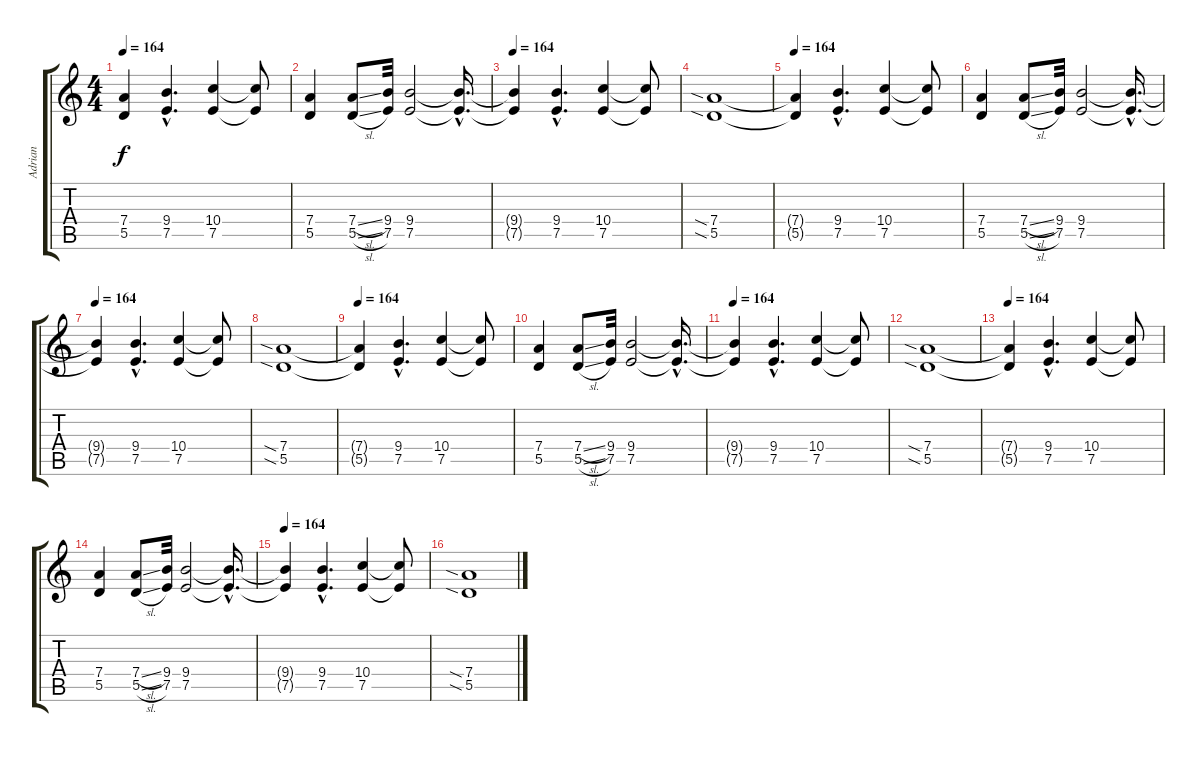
\track ("Adrian" "Adrian") {instrument distortionguitar}
\staff {score tabs}
\tuning (E4 B3 G3 D3 A2 E2) {hide}
\ts (4 4)
\tempo 164
\clef g2
\ks c
(7.4{t} 5.5{t}).4{dy f} (9.4{hac} 7.5{hac}).4{d} (10.4 7.5).4 (10.4{t} 7.5{t}).8 |
(7.4 5.5).4 (7.4{sl} 5.5{sl}).8 (9.4 7.5).32 (9.4 7.5).2 (9.4{hac t} 7.5{hac t}).16{d} |
\tempo 164
(9.4{t} 7.5{t}).4 (9.4{hac} 7.5{hac}).4{d} (10.4 7.5).4 (10.4{t} 7.5{t}).8 |
(7.4{sia} 5.5{sia}).1 |
\tempo 164
(7.4{t} 5.5{t}).4 (9.4{hac} 7.5{hac}).4{d} (10.4 7.5).4 (10.4{t} 7.5{t}).8 |
(7.4 5.5).4 (7.4{sl} 5.5{sl}).8 (9.4 7.5).32 (9.4 7.5).2 (9.4{hac t} 7.5{hac t}).16{d} |
\tempo 164
(9.4{t} 7.5{t}).4 (9.4{hac} 7.5{hac}).4{d} (10.4 7.5).4 (10.4{t} 7.5{t}).8 |
(7.4{sia} 5.5{sia}).1 |
\tempo 164
(7.4{t} 5.5{t}).4 (9.4{hac} 7.5{hac}).4{d} (10.4 7.5).4 (10.4{t} 7.5{t}).8 |
(7.4 5.5).4 (7.4{sl} 5.5{sl}).8 (9.4 7.5).32 (9.4 7.5).2 (9.4{hac t} 7.5{hac t}).16{d} |
\tempo 164
(9.4{t} 7.5{t}).4 (9.4{hac} 7.5{hac}).4{d} (10.4 7.5).4 (10.4{t} 7.5{t}).8 |
(7.4{sia} 5.5{sia}).1 |
\tempo 164
(7.4{t} 5.5{t}).4 (9.4{hac} 7.5{hac}).4{d} (10.4 7.5).4 (10.4{t} 7.5{t}).8 |
(7.4 5.5).4 (7.4{sl} 5.5{sl}).8 (9.4 7.5).32 (9.4 7.5).2 (9.4{hac t} 7.5{hac t}).16{d} |
\tempo 164
(9.4{t} 7.5{t}).4 (9.4{hac} 7.5{hac}).4{d} (10.4 7.5).4 (10.4{t} 7.5{t}).8 |
(7.4{sia} 5.5{sia}).1
